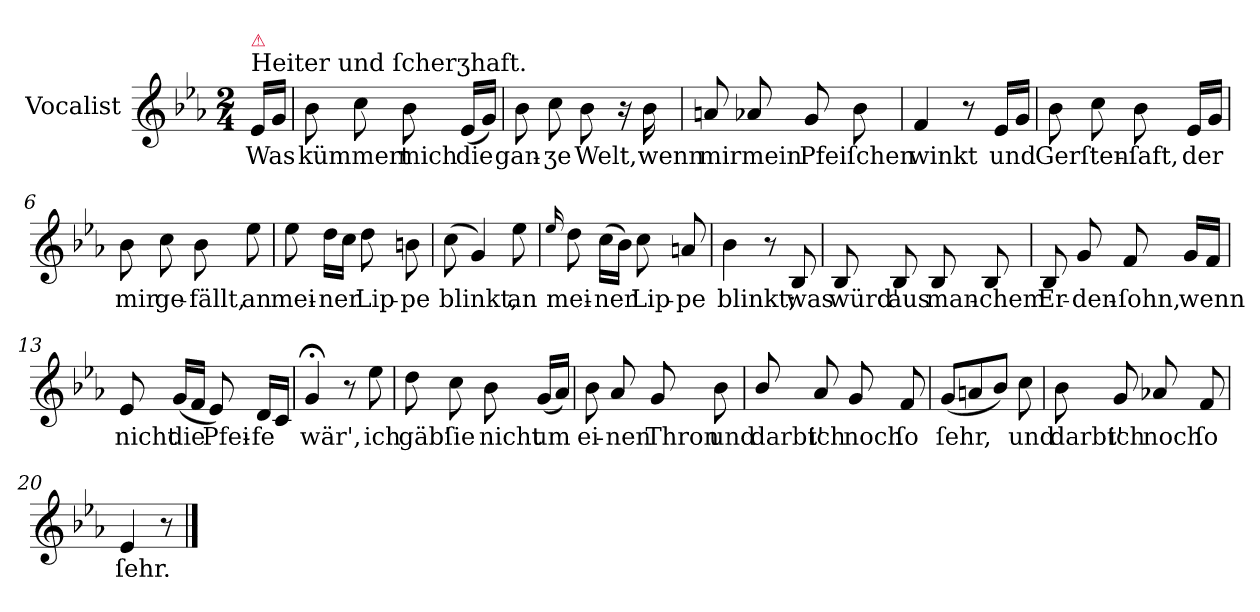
**kern	**text
*part1	*part1
*staff1	*staff1
*I"Vocalist	*
*clefG2	*
*k[b-e-a-]	*
*E-:	*
*M2/4	*
=	=
!LO:TX:a:t=Heiter und ſcherʒhaft.	!
!LO:TX:a:color=crimson:t=⚠	!
16e-LL	Was
16gJJ	.
=1	=1
8b-	kümmert
8cc	.
8b-	mich
(16e-LL	die
16gJJ)	.
=2	=2
8b-	gan-
8cc	-ʒe
8b-	Welt,
16r	.
16b-	wenn
=3	=3
8an	mir
8a-X	mein
8g	Pfeiſchen
8b-	.
=4	=4
4f	winkt
8r	.
16e-LL	und
16gJJ	.
=5	=5
8b-	Gerſten-
8cc	.
8b-	-ſaft,
16e-LL	der
16gJJ	.
=6	=6
8b-	mir
8cc	ge-
8b-	-fällt,
8ee-	an
=7	=7
8ee-	mei-
16ddLL	-ner
16ccJJ	.
8dd	Lip-
8bn	-pe
=8	=8
(8cc	blinkt,
4g)	.
8ee-	an
=9	=9
16qqee-	.
8dd	mei-
(16ccLL	-ner
16b-JJ)	.
8cc	Lip-
8an	-pe
=10	=10
4b-	blinkt;
8r	.
8B-	was
=11	=11
8B-	würd'
8B-	aus
8B-	man-
8B-	-chem
=12	=12
8B-	Er-
8g	-den-
8f	-ſohn,
16gLL	wenn
16fJJ	.
=13	=13
8e-	nicht
(16gLL	die
16fJJ	.
8e-)	Pfei-
16dLL	-fe
16cJJ	.
=14	=14
4g;<	wär',
8r	.
8ee-	ich
=15	=15
8dd	gäb'
8cc	ſie
8b-	nicht
(16gLL	um
16a-JJ)	.
=16	=16
8b-	ei-
8a-	-nen
8g	Thron
8b-	und
=17	=17
8b-/	darbt'
8a-	ich
8g	noch
8f	ſo
=18	=18
(8gL	ſehr,
8an	.
8b-J)	.
8cc	und
=19	=19
8b-	darbt'
8g	ich
8a-X	noch
8f	ſo
=20	=20
4e-	ſehr.
8r	.
==	==
*-	*-
